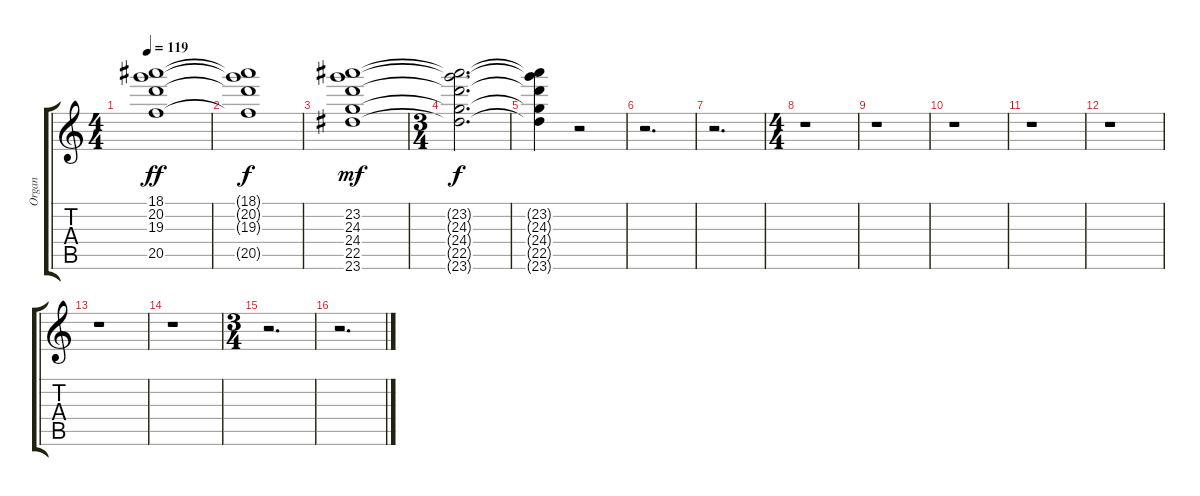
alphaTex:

\track ("Organ                           " "Organ     ") {instrument acousticguitarsteel}
\staff {score tabs}
\tuning (E4 B3 G3 D3 A2 E2) {hide}
\ts (4 4)
\tempo 119
\clef g2
\ks c
(18.1 20.2 19.3 20.5).1{dy ff} |
(18.1{t} 20.2{t} 19.3{t} 20.5{t}).1{dy f} |
(23.2 24.3 24.4 22.5 23.6).1{dy mf} |
\ts (3 4)
(23.2{t} 24.3{t} 24.4{t} 22.5{t} 23.6{t}).2{d dy f} |
(23.2{t} 24.3{t} 24.4{t} 22.5{t} 23.6{t}).4 r.2 |
r.2{d} |
r.2{d} |
\ts (4 4)
r.1 |
r.1 |
r.1 |
r.1 |
r.1 |
r.1 |
r.1 |
\ts (3 4)
r.2{d} |
r.2{d}
